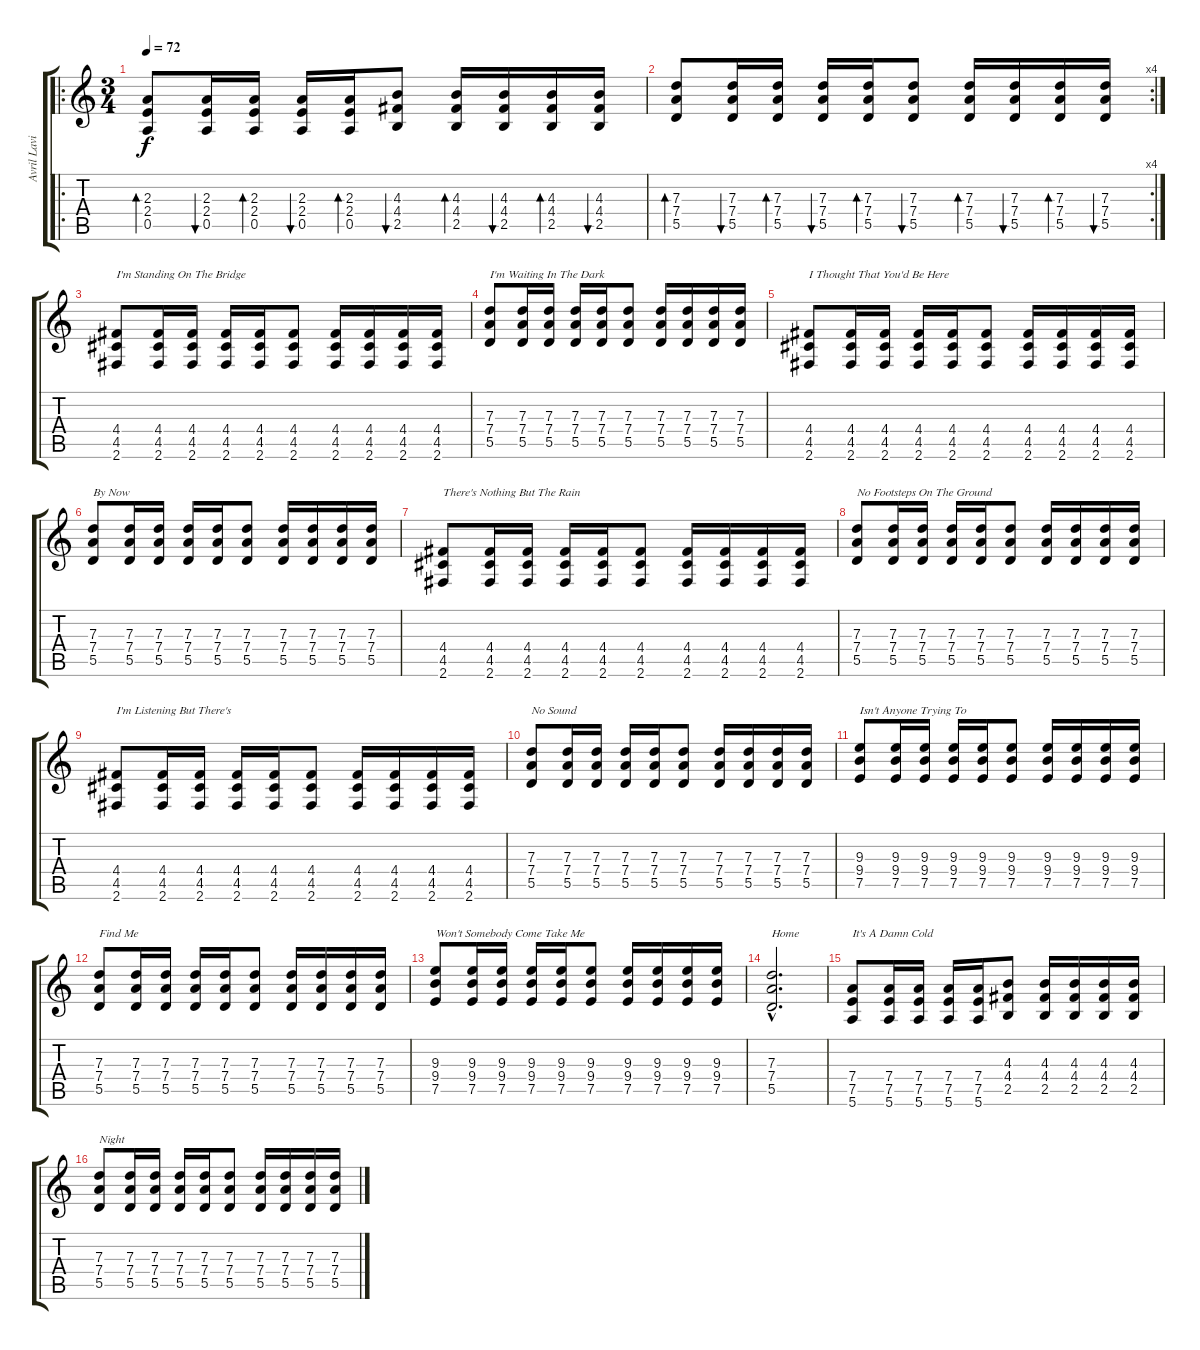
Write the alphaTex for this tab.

\track ("Avril Lavigne" "Avril Lavi") {instrument acousticguitarsteel}
\staff {score tabs}
\tuning (E4 B3 G3 D3 A2 E2) {hide}
\ro
\ts (3 4)
\tempo 72
\clef g2
\ks c
(2.3 2.4 0.5).8{bd 60 dy f instrument acousticguitarsteel} (2.3 2.4 0.5).16{bu 60} (2.3 2.4 0.5).16{bd 60} (2.3 2.4 0.5).16{bu 60} (2.3 2.4 0.5).16{bd 60} (4.3 4.4 2.5).8{bu 60} (4.3 4.4 2.5).16{bd 60} (4.3 4.4 2.5).16{bu 60} (4.3 4.4 2.5).16{bd 60} (4.3 4.4 2.5).16{bu 60} |
\rc 4
(7.3 7.4 5.5).8{bd 60} (7.3 7.4 5.5).16{bu 60} (7.3 7.4 5.5).16{bd 60} (7.3 7.4 5.5).16{bu 60} (7.3 7.4 5.5).16{bd 60} (7.3 7.4 5.5).8{bu 60} (7.3 7.4 5.5).16{bd 60} (7.3 7.4 5.5).16{bu 60} (7.3 7.4 5.5).16{bd 60} (7.3 7.4 5.5).16{bu 60} |
(4.4 4.5 2.6).8{txt "I'm Standing On The Bridge"} (4.4 4.5 2.6).16 (4.4 4.5 2.6).16 (4.4 4.5 2.6).16 (4.4 4.5 2.6).16 (4.4 4.5 2.6).8 (4.4 4.5 2.6).16 (4.4 4.5 2.6).16 (4.4 4.5 2.6).16 (4.4 4.5 2.6).16 |
(7.3 7.4 5.5).8{txt "I'm Waiting In The Dark"} (7.3 7.4 5.5).16 (7.3 7.4 5.5).16 (7.3 7.4 5.5).16 (7.3 7.4 5.5).16 (7.3 7.4 5.5).8 (7.3 7.4 5.5).16 (7.3 7.4 5.5).16 (7.3 7.4 5.5).16 (7.3 7.4 5.5).16 |
(4.4 4.5 2.6).8{txt "I Thought That You'd Be Here "} (4.4 4.5 2.6).16 (4.4 4.5 2.6).16 (4.4 4.5 2.6).16 (4.4 4.5 2.6).16 (4.4 4.5 2.6).8 (4.4 4.5 2.6).16 (4.4 4.5 2.6).16 (4.4 4.5 2.6).16 (4.4 4.5 2.6).16 |
(7.3 7.4 5.5).8{txt "By Now"} (7.3 7.4 5.5).16 (7.3 7.4 5.5).16 (7.3 7.4 5.5).16 (7.3 7.4 5.5).16 (7.3 7.4 5.5).8 (7.3 7.4 5.5).16 (7.3 7.4 5.5).16 (7.3 7.4 5.5).16 (7.3 7.4 5.5).16 |
(4.4 4.5 2.6).8{txt "There's Nothing But The Rain"} (4.4 4.5 2.6).16 (4.4 4.5 2.6).16 (4.4 4.5 2.6).16 (4.4 4.5 2.6).16 (4.4 4.5 2.6).8 (4.4 4.5 2.6).16 (4.4 4.5 2.6).16 (4.4 4.5 2.6).16 (4.4 4.5 2.6).16 |
(7.3 7.4 5.5).8{txt "No Footsteps On The Ground"} (7.3 7.4 5.5).16 (7.3 7.4 5.5).16 (7.3 7.4 5.5).16 (7.3 7.4 5.5).16 (7.3 7.4 5.5).8 (7.3 7.4 5.5).16 (7.3 7.4 5.5).16 (7.3 7.4 5.5).16 (7.3 7.4 5.5).16 |
(4.4 4.5 2.6).8{txt "I'm Listening But There's"} (4.4 4.5 2.6).16 (4.4 4.5 2.6).16 (4.4 4.5 2.6).16 (4.4 4.5 2.6).16 (4.4 4.5 2.6).8 (4.4 4.5 2.6).16 (4.4 4.5 2.6).16 (4.4 4.5 2.6).16 (4.4 4.5 2.6).16 |
(7.3 7.4 5.5).8{txt "No Sound"} (7.3 7.4 5.5).16 (7.3 7.4 5.5).16 (7.3 7.4 5.5).16 (7.3 7.4 5.5).16 (7.3 7.4 5.5).8 (7.3 7.4 5.5).16 (7.3 7.4 5.5).16 (7.3 7.4 5.5).16 (7.3 7.4 5.5).16 |
(9.3 9.4 7.5).8{txt "Isn't Anyone Trying To"} (9.3 9.4 7.5).16 (9.3 9.4 7.5).16 (9.3 9.4 7.5).16 (9.3 9.4 7.5).16 (9.3 9.4 7.5).8 (9.3 9.4 7.5).16 (9.3 9.4 7.5).16 (9.3 9.4 7.5).16 (9.3 9.4 7.5).16 |
(7.3 7.4 5.5).8{txt "Find Me"} (7.3 7.4 5.5).16 (7.3 7.4 5.5).16 (7.3 7.4 5.5).16 (7.3 7.4 5.5).16 (7.3 7.4 5.5).8 (7.3 7.4 5.5).16 (7.3 7.4 5.5).16 (7.3 7.4 5.5).16 (7.3 7.4 5.5).16 |
(9.3 9.4 7.5).8{txt "Won't Somebody Come Take Me"} (9.3 9.4 7.5).16 (9.3 9.4 7.5).16 (9.3 9.4 7.5).16 (9.3 9.4 7.5).16 (9.3 9.4 7.5).8 (9.3 9.4 7.5).16 (9.3 9.4 7.5).16 (9.3 9.4 7.5).16 (9.3 9.4 7.5).16 |
(7.3{hac} 7.4{hac} 5.5{hac}).2{d txt "Home"} |
(7.4 7.5 5.6).8{txt "It's A Damn Cold"} (7.4 7.5 5.6).16 (7.4 7.5 5.6).16 (7.4 7.5 5.6).16 (7.4 7.5 5.6).16 (4.3 4.4 2.5).8 (4.3 4.4 2.5).16 (4.3 4.4 2.5).16 (4.3 4.4 2.5).16 (4.3 4.4 2.5).16 |
(7.3 7.4 5.5).8{txt "Night"} (7.3 7.4 5.5).16 (7.3 7.4 5.5).16 (7.3 7.4 5.5).16 (7.3 7.4 5.5).16 (7.3 7.4 5.5).8 (7.3 7.4 5.5).16 (7.3 7.4 5.5).16 (7.3 7.4 5.5).16 (7.3 7.4 5.5).16
